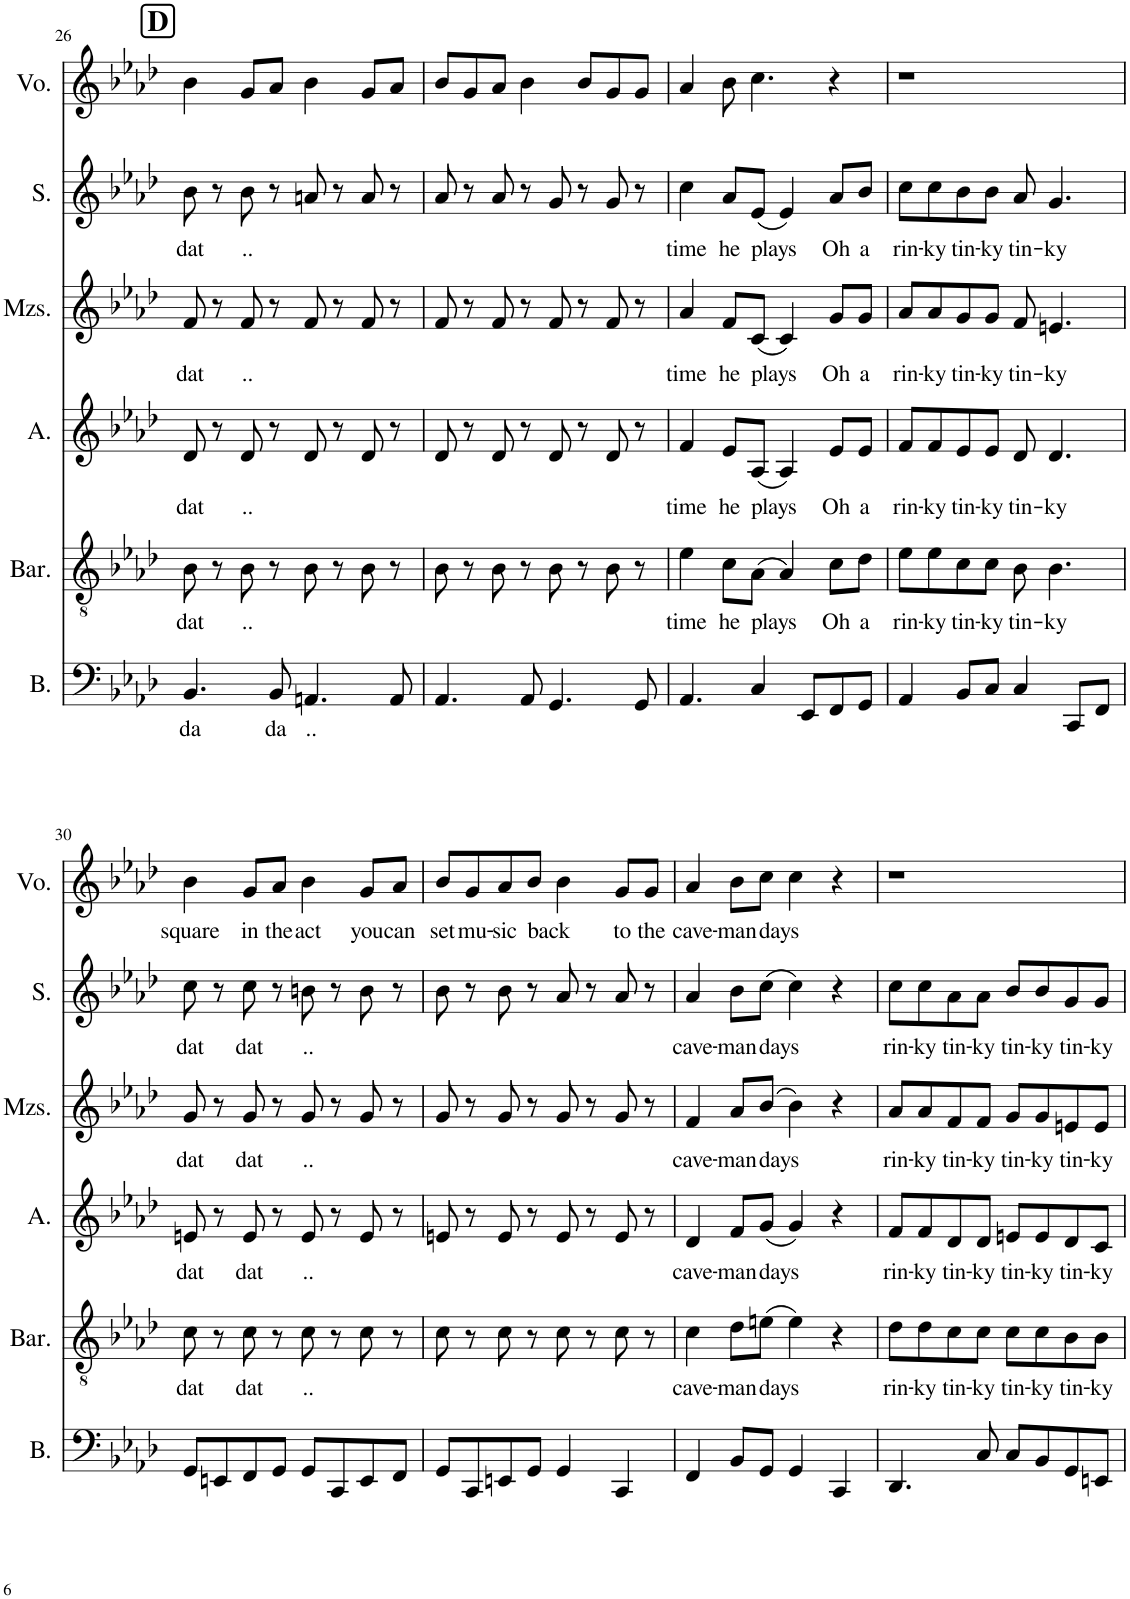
**kern	**text	**kern	**text	**kern	**text	**kern	**text	**kern	**text	**kern	**text
*part6	*part6	*part5	*part5	*part4	*part4	*part3	*part3	*part2	*part2	*part1	*part1
*staff6	*staff6	*staff5	*staff5	*staff4	*staff4	*staff3	*staff3	*staff2	*staff2	*staff1	*staff1
*I"Bass	*	*I"Baritone	*	*I"Alto	*	*I"Mezzo-soprano	*	*I"Soprano	*	*I"Voice	*
*I'B.	*	*I'Bar.	*	*I'A.	*	*I'Mzs.	*	*I'S.	*	*I'Vo.	*
!!LO:PB:g=z
*clefF4	*	*clefGv2	*	*clefG2	*	*clefG2	*	*clefG2	*	*clefG2	*
*k[b-e-a-d-]	*	*k[b-e-a-d-]	*	*k[b-e-a-d-]	*	*k[b-e-a-d-]	*	*k[b-e-a-d-]	*	*k[b-e-a-d-]	*
*M4/4	*	*M4/4	*	*M4/4	*	*M4/4	*	*M4/4	*	*M4/4	*
!!LO:REH:place=s1:a:B:cj:fs=14:t=D
=26	=26	=26	=26	=26	=26	=26	=26	=26	=26	=26	=26
!	!LO:LY:b	!	!LO:LY:b	!	!LO:LY:b	!	!LO:LY:b	!	!LO:LY:b	!	!
4.BB-/	da	8B-\	dat	8d-/	dat	8f/	dat	8b-\	dat	4b-\	.
.	.	8r	.	8r	.	8r	.	8r	.	.	.
!	!	!	!LO:LY:b	!	!LO:LY:b	!	!LO:LY:b	!	!LO:LY:b	!	!
.	.	8B-\	..	8d-/	..	8f/	..	8b-\	..	8g/L	.
!	!LO:LY:b	!	!	!	!	!	!	!	!	!	!
8BB-/	da	8r	.	8r	.	8r	.	8r	.	8a-/J	.
!	!LO:LY:b	!	!	!	!	!	!	!	!	!	!
4.AAn/	..	8B-\	.	8d-/	.	8f/	.	8an/	.	4b-\	.
.	.	8r	.	8r	.	8r	.	8r	.	.	.
.	.	8B-\	.	8d-/	.	8f/	.	8a/	.	8g/L	.
8AA/	.	8r	.	8r	.	8r	.	8r	.	8a-/J	.
=27	=27	=27	=27	=27	=27	=27	=27	=27	=27	=27	=27
4.AA-/	.	8B-\	.	8d-/	.	8f/	.	8a-/	.	8b-/L	.
.	.	8r	.	8r	.	8r	.	8r	.	8g/	.
.	.	8B-\	.	8d-/	.	8f/	.	8a-/	.	8a-/J	.
8AA-/	.	8r	.	8r	.	8r	.	8r	.	4b-\	.
4.GG/	.	8B-\	.	8d-/	.	8f/	.	8g/	.	.	.
.	.	8r	.	8r	.	8r	.	8r	.	8b-/L	.
.	.	8B-\	.	8d-/	.	8f/	.	8g/	.	8g/	.
8GG/	.	8r	.	8r	.	8r	.	8r	.	8g/J	.
=28	=28	=28	=28	=28	=28	=28	=28	=28	=28	=28	=28
!	!	!	!LO:LY:b	!	!LO:LY:b	!	!LO:LY:b	!	!LO:LY:b	!	!
4.AA-/	.	4e-\	time	4f/	time	4a-/	time	4cc\	time	4a-/	.
!	!	!	!LO:LY:b	!	!LO:LY:b	!	!LO:LY:b	!	!LO:LY:b	!	!
.	.	8c\L	he	8e-/L	he	8f/L	he	8a-/L	he	8b-\	.
!	!	!	!LO:LY:b	!	!LO:LY:b	!	!LO:LY:b	!	!LO:LY:b	!	!
4C/	.	(8A-\J	plays	(8A-/J	plays	(8c/J	plays	(8e-/J	plays	4.cc\	.
.	.	4A-/)	.	4A-/)	.	4c/)	.	4e-/)	.	.	.
8EE-/L	.	.	.	.	.	.	.	.	.	.	.
!	!	!	!LO:LY:b	!	!LO:LY:b	!	!LO:LY:b	!	!LO:LY:b	!	!
8FF/	.	8c\L	Oh	8e-/L	Oh	8g/L	Oh	8a-/L	Oh	4r	.
!	!	!	!LO:LY:b	!	!LO:LY:b	!	!LO:LY:b	!	!LO:LY:b	!	!
8GG/J	.	8d-\J	a	8e-/J	a	8g/J	a	8b-/J	a	.	.
=29	=29	=29	=29	=29	=29	=29	=29	=29	=29	=29	=29
!	!	!	!LO:LY:b	!	!LO:LY:b	!	!LO:LY:b	!	!LO:LY:b	!	!
4AA-/	.	8e-\L	rin-	8f/L	rin-	8a-/L	rin-	8cc\L	rin-	1r	.
!	!	!	!LO:LY:b	!	!LO:LY:b	!	!LO:LY:b	!	!LO:LY:b	!	!
.	.	8e-\	-ky	8f/	-ky	8a-/	-ky	8cc\	-ky	.	.
!	!	!	!LO:LY:b	!	!LO:LY:b	!	!LO:LY:b	!	!LO:LY:b	!	!
8BB-/L	.	8c\	tin-	8e-/	tin-	8g/	tin-	8b-\	tin-	.	.
!	!	!	!LO:LY:b	!	!LO:LY:b	!	!LO:LY:b	!	!LO:LY:b	!	!
8C/J	.	8c\J	-ky	8e-/J	-ky	8g/J	-ky	8b-\J	-ky	.	.
!	!	!	!LO:LY:b	!	!LO:LY:b	!	!LO:LY:b	!	!LO:LY:b	!	!
4C/	.	8B-\	tin-	8d-/	tin-	8f/	tin-	8a-/	tin-	.	.
!	!	!	!LO:LY:b	!	!LO:LY:b	!	!LO:LY:b	!	!LO:LY:b	!	!
.	.	4.B-\	-ky	4.d-/	-ky	4.en/	-ky	4.g/	-ky	.	.
8CC/L	.	.	.	.	.	.	.	.	.	.	.
8FF/J	.	.	.	.	.	.	.	.	.	.	.
!!LO:LB:g=z
=30	=30	=30	=30	=30	=30	=30	=30	=30	=30	=30	=30
!	!	!	!LO:LY:b	!	!LO:LY:b	!	!LO:LY:b	!	!LO:LY:b	!	!LO:LY:b
8GG/L	.	8c\	dat	8en/	dat	8g/	dat	8cc\	dat	4b-\	square
8EEn/	.	8r	.	8r	.	8r	.	8r	.	.	.
!	!	!	!LO:LY:b	!	!LO:LY:b	!	!LO:LY:b	!	!LO:LY:b	!	!LO:LY:b
8FF/	.	8c\	dat	8e/	dat	8g/	dat	8cc\	dat	8g/L	in
!	!	!	!	!	!	!	!	!	!	!	!LO:LY:b
8GG/J	.	8r	.	8r	.	8r	.	8r	.	8a-/J	the
!	!	!	!LO:LY:b	!	!LO:LY:b	!	!LO:LY:b	!	!LO:LY:b	!	!LO:LY:b
8GG/L	.	8c\	..	8e/	..	8g/	..	8bn\	..	4b-\	act
8CC/	.	8r	.	8r	.	8r	.	8r	.	.	.
!	!	!	!	!	!	!	!	!	!	!	!LO:LY:b
8EE/	.	8c\	.	8e/	.	8g/	.	8b\	.	8g/L	you
!	!	!	!	!	!	!	!	!	!	!	!LO:LY:b
8FF/J	.	8r	.	8r	.	8r	.	8r	.	8a-/J	can
=31	=31	=31	=31	=31	=31	=31	=31	=31	=31	=31	=31
!	!	!	!	!	!	!	!	!	!	!	!LO:LY:b
8GG/L	.	8c\	.	8en/	.	8g/	.	8b-\	.	8b-/L	set
!	!	!	!	!	!	!	!	!	!	!	!LO:LY:b
8CC/	.	8r	.	8r	.	8r	.	8r	.	8g/	mu-
!	!	!	!	!	!	!	!	!	!	!	!LO:LY:b
8EEn/	.	8c\	.	8e/	.	8g/	.	8b-\	.	8a-/	-sic
!	!	!	!	!	!	!	!	!	!	!	!LO:LY:b
8GG/J	.	8r	.	8r	.	8r	.	8r	.	8b-/J	back
4GG/	.	8c\	.	8e/	.	8g/	.	8a-/	.	4b-\	.
.	.	8r	.	8r	.	8r	.	8r	.	.	.
!	!	!	!	!	!	!	!	!	!	!	!LO:LY:b
4CC/	.	8c\	.	8e/	.	8g/	.	8a-/	.	8g/L	to
!	!	!	!	!	!	!	!	!	!	!	!LO:LY:b
.	.	8r	.	8r	.	8r	.	8r	.	8g/J	the
=32	=32	=32	=32	=32	=32	=32	=32	=32	=32	=32	=32
!	!	!	!LO:LY:b	!	!LO:LY:b	!	!LO:LY:b	!	!LO:LY:b	!	!LO:LY:b
4FF/	.	4c\	cave-	4d-/	cave-	4f/	cave-	4a-/	cave-	4a-/	cave-
!	!	!	!LO:LY:b	!	!LO:LY:b	!	!LO:LY:b	!	!LO:LY:b	!	!LO:LY:b
8BB-/L	.	8d-\L	-man	8f/L	-man	8a-/L	-man	8b-\L	-man	8b-\L	-man
!	!	!	!LO:LY:b	!	!LO:LY:b	!	!LO:LY:b	!	!LO:LY:b	!	!LO:LY:b
8GG/J	.	(8en\J	days	(8g/J	days	(8b-/J	days	(8cc\J	days	8cc\J	days
4GG/	.	4e\)	.	4g/)	.	4b-\)	.	4cc\)	.	4cc\	.
4CC/	.	4r	.	4r	.	4r	.	4r	.	4r	.
=33	=33	=33	=33	=33	=33	=33	=33	=33	=33	=33	=33
!	!	!	!LO:LY:b	!	!LO:LY:b	!	!LO:LY:b	!	!LO:LY:b	!	!
4.DD-/	.	8d-\L	rin-	8f/L	rin-	8a-/L	rin-	8cc\L	rin-	1r	.
!	!	!	!LO:LY:b	!	!LO:LY:b	!	!LO:LY:b	!	!LO:LY:b	!	!
.	.	8d-\	-ky	8f/	-ky	8a-/	-ky	8cc\	-ky	.	.
!	!	!	!LO:LY:b	!	!LO:LY:b	!	!LO:LY:b	!	!LO:LY:b	!	!
.	.	8c\	tin-	8d-/	tin-	8f/	tin-	8a-\	tin-	.	.
!	!	!	!LO:LY:b	!	!LO:LY:b	!	!LO:LY:b	!	!LO:LY:b	!	!
8C/	.	8c\J	-ky	8d-/J	-ky	8f/J	-ky	8a-\J	-ky	.	.
!	!	!	!LO:LY:b	!	!LO:LY:b	!	!LO:LY:b	!	!LO:LY:b	!	!
8C/L	.	8c\L	tin-	8en/L	tin-	8g/L	tin-	8b-/L	tin-	.	.
!	!	!	!LO:LY:b	!	!LO:LY:b	!	!LO:LY:b	!	!LO:LY:b	!	!
8BB-/	.	8c\	-ky	8e/	-ky	8g/	-ky	8b-/	-ky	.	.
!	!	!	!LO:LY:b	!	!LO:LY:b	!	!LO:LY:b	!	!LO:LY:b	!	!
8GG/	.	8B-\	tin-	8d-/	tin-	8en/	tin-	8g/	tin-	.	.
!	!	!	!LO:LY:b	!	!LO:LY:b	!	!LO:LY:b	!	!LO:LY:b	!	!
8EEn/J	.	8B-\J	-ky	8c/J	-ky	8e/J	-ky	8g/J	-ky	.	.
=	=	=	=	=	=	=	=	=	=	=	=
*-	*-	*-	*-	*-	*-	*-	*-	*-	*-	*-	*-
